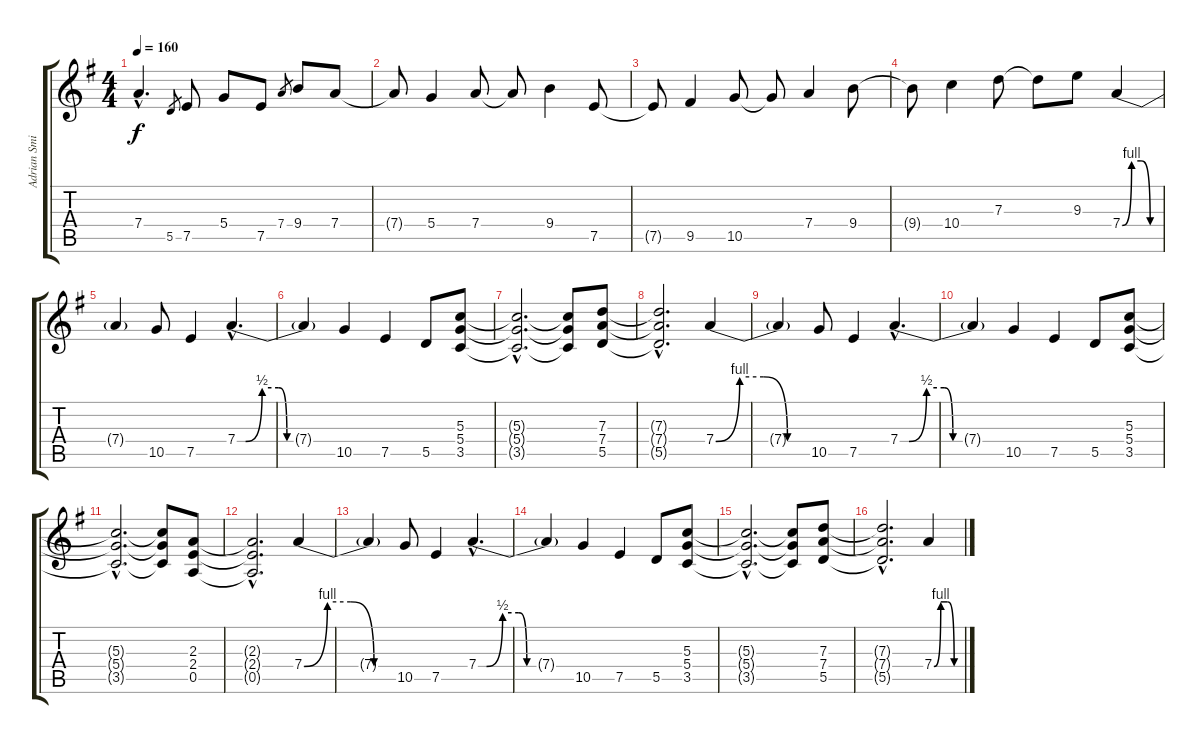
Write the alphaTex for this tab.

\track ("Adrian Smith" "Adrian Smi") {instrument distortionguitar}
\staff {score tabs}
\tuning (E4 B3 G3 D3 A2 E2) {hide}
\ts (4 4)
\tempo 160
\clef g2
\ks g
7.4{hac t}.4{d dy f} 5.5.8{gr} 7.5.8 5.4.8 7.5.8 7.4.8{gr} 9.4.8 7.4.8 |
7.4{t}.8 5.4.4 7.4.8 7.4{t}.8 9.4.4 7.5.8 |
7.5{t}.8 9.5.4 10.5.8 10.5{t}.8 7.4.4 9.4.8 |
9.4{t}.8 10.4.4 7.3.8 7.3{t}.8 9.3.8 7.4{be (custom 0 0 15 4 30 4 45 0 60 0)}.4 |
7.4{t}.4 10.5.8 7.5.4 7.4{be (custom 0 0 5 0 15 2 25 2 30 0 60 0) hac}.4{d} |
7.4{t}.4 10.5.4 7.5.4 5.5.8 (5.3 5.4 3.5).8 |
(5.3{hac t} 5.4{hac t} 3.5{hac t}).2{d} (5.3{t} 5.4{t} 3.5{t}).8 (7.3 7.4 5.5).8 |
(7.3{hac t} 7.4{hac t} 5.5{hac t}).2{d} 7.4{be (custom 0 0 15 4 30 4 45 0 60 0)}.4 |
7.4{t}.4 10.5.8 7.5.4 7.4{be (custom 0 0 5 0 15 2 25 2 30 0 60 0) hac}.4{d} |
7.4{t}.4 10.5.4 7.5.4 5.5.8 (5.3 5.4 3.5).8 |
(5.3{hac t} 5.4{hac t} 3.5{hac t}).2{d} (5.3{t} 5.4{t} 3.5{t}).8 (2.3 2.4 0.5).8 |
(2.3{hac t} 2.4{hac t} 0.5{hac t}).2{d} 7.4{be (custom 0 0 15 4 30 4 45 0 60 0)}.4 |
7.4{t}.4 10.5.8 7.5.4 7.4{be (custom 0 0 5 0 15 2 25 2 30 0 60 0) hac}.4{d} |
7.4{t}.4 10.5.4 7.5.4 5.5.8 (5.3 5.4 3.5).8 |
(5.3{hac t} 5.4{hac t} 3.5{hac t}).2{d} (5.3{t} 5.4{t} 3.5{t}).8 (7.3 7.4 5.5).8 |
(7.3{hac t} 7.4{hac t} 5.5{hac t}).2{d} 7.4{be (custom 0 0 15 4 30 4 45 0 60 0)}.4
